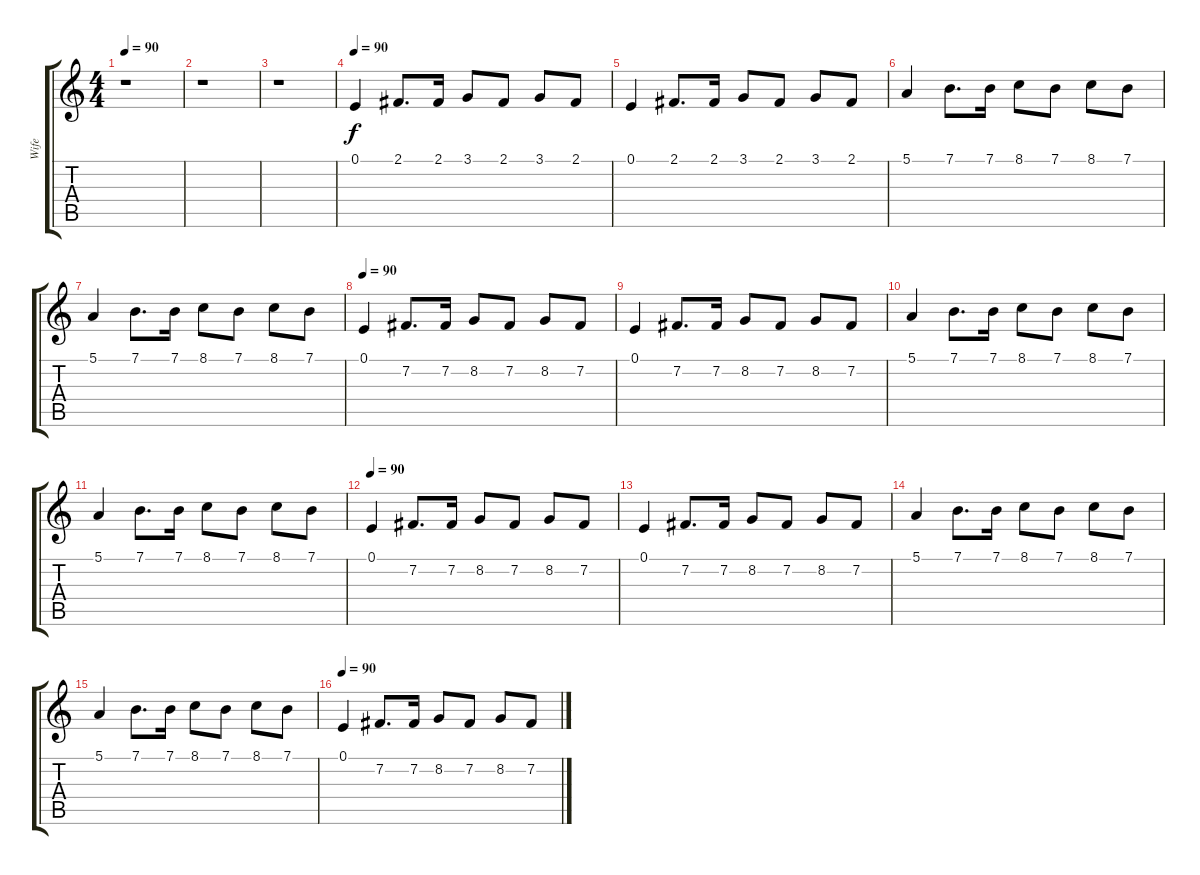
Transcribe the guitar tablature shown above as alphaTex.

\track ("Wife" "Wife") {instrument lead4chiff}
\staff {score tabs}
\tuning (E4 B3 G3 D3 A2 E2) {hide}
\ts (4 4)
\tempo 90
\clef g2
\ks c
r.1{dy f} |
r.1 |
r.1 |
\tempo 90
0.1.4{instrument tremolostrings} 2.1.8{d} 2.1.16 3.1.8 2.1.8 3.1.8 2.1.8 |
0.1.4 2.1.8{d volume 14} 2.1.16{volume 14} 3.1.8{volume 14} 2.1.8 3.1.8 2.1.8 |
5.1.4{volume 14} 7.1.8{d volume 14} 7.1.16 8.1.8 7.1.8 8.1.8{volume 14} 7.1.8{volume 13} |
5.1.4 7.1.8{d} 7.1.16{volume 13} 8.1.8 7.1.8 8.1.8 7.1.8 |
\tempo 90
0.1.4 7.2.8{d} 7.2.16 8.2.8 7.2.8 8.2.8 7.2.8 |
0.1.4 7.2.8{d} 7.2.16 8.2.8 7.2.8 8.2.8{volume 13} 7.2.8{volume 13} |
5.1.4{volume 13} 7.1.8{d volume 13} 7.1.16 8.1.8 7.1.8 8.1.8 7.1.8 |
5.1.4 7.1.8{d} 7.1.16 8.1.8 7.1.8 8.1.8 7.1.8 |
\tempo 90
0.1.4 7.2.8{d} 7.2.16 8.2.8 7.2.8 8.2.8 7.2.8 |
0.1.4 7.2.8{d} 7.2.16 8.2.8 7.2.8 8.2.8 7.2.8{volume 13} |
5.1.4{volume 13} 7.1.8{d volume 12} 7.1.16 8.1.8{volume 12} 7.1.8{volume 12} 8.1.8 7.1.8 |
5.1.4 7.1.8{d} 7.1.16 8.1.8 7.1.8 8.1.8 7.1.8 |
\tempo 90
0.1.4 7.2.8{d} 7.2.16 8.2.8 7.2.8 8.2.8 7.2.8
